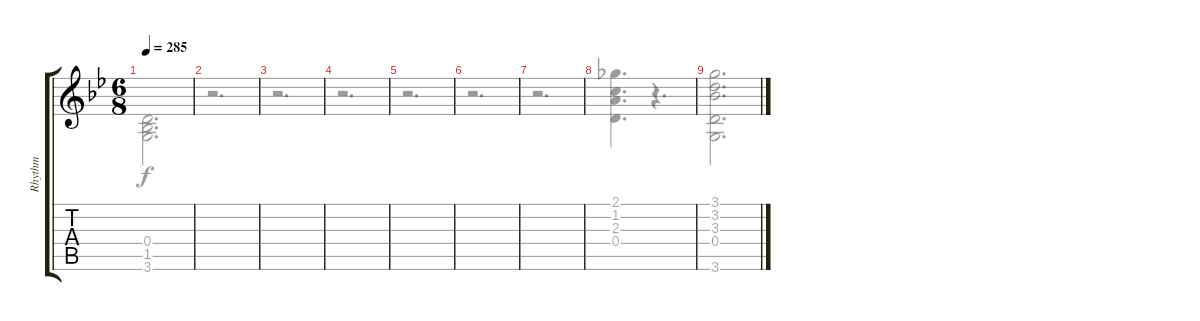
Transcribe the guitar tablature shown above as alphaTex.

\track ("Rhythm" "Rhythm") {instrument acousticguitarnylon}
\staff {score tabs}
\tuning (E4 B3 G3 D3 A2 E2) {hide}
\voice
\ts (6 8)
\tempo 285
\clef g2
\ks gminor
|
|
|
|
|
|
|
|
\voice
\clef g2
\ks gminor
(0.4{t} 1.5{t} 3.6{t}).2{d dy f} |
r.2{d} |
r.2{d} |
r.2{d} |
r.2{d} |
r.2{d} |
r.2{d} |
(2.1 1.2 2.3 0.4).4{d} r.4{d} |
(3.1 3.2 3.3 0.4 3.6).2{d}
